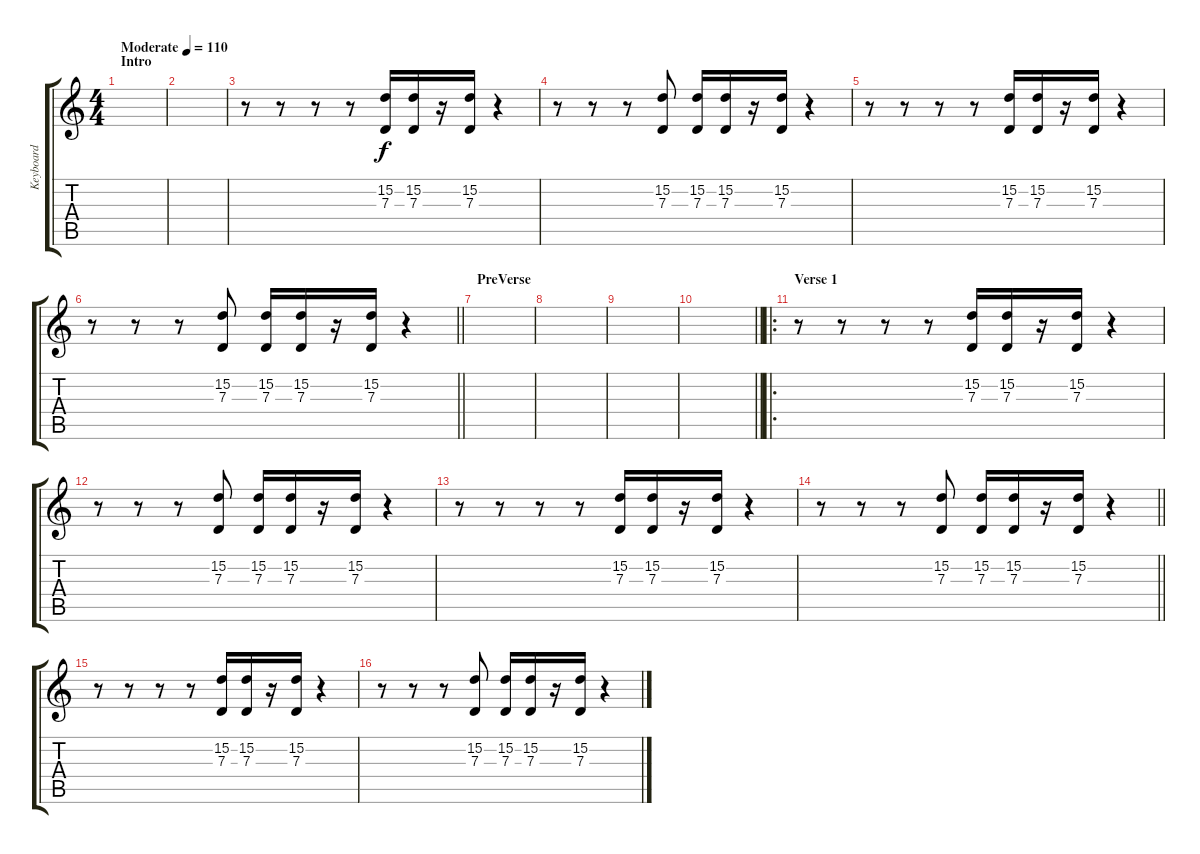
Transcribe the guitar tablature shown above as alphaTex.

\track ("Keyboard" "Keyboard") {instrument electricpiano2}
\staff {score tabs}
\tuning (E4 B3 G3 D3 A2 D2) {hide}
\ts (4 4)
\section ("" "Intro")
\tempo (110 "Moderate")
\clef g2
\ks c
|
|
r.8 r.8 r.8 r.8 (15.2 7.3).16 (15.2 7.3).16 r.16 (15.2 7.3).16 r.4 |
r.8 r.8 r.8 (15.2 7.3).8 (15.2 7.3).16 (15.2 7.3).16 r.16 (15.2 7.3).16 r.4 |
r.8 r.8 r.8 r.8 (15.2 7.3).16 (15.2 7.3).16 r.16 (15.2 7.3).16 r.4 |
\barLineRight lightlight
r.8 r.8 r.8 (15.2 7.3).8 (15.2 7.3).16 (15.2 7.3).16 r.16 (15.2 7.3).16 r.4 |
\section ("" "PreVerse")
|
|
|
\barLineRight lightlight
|
\ro
\section ("" "Verse 1")
r.8 r.8 r.8 r.8 (15.2 7.3).16 (15.2 7.3).16 r.16 (15.2 7.3).16 r.4 |
r.8 r.8 r.8 (15.2 7.3).8 (15.2 7.3).16 (15.2 7.3).16 r.16 (15.2 7.3).16 r.4 |
r.8 r.8 r.8 r.8 (15.2 7.3).16 (15.2 7.3).16 r.16 (15.2 7.3).16 r.4 |
\barLineRight lightlight
r.8 r.8 r.8 (15.2 7.3).8 (15.2 7.3).16 (15.2 7.3).16 r.16 (15.2 7.3).16 r.4 |
r.8 r.8 r.8 r.8 (15.2 7.3).16 (15.2 7.3).16 r.16 (15.2 7.3).16 r.4 |
r.8 r.8 r.8 (15.2 7.3).8 (15.2 7.3).16 (15.2 7.3).16 r.16 (15.2 7.3).16 r.4
